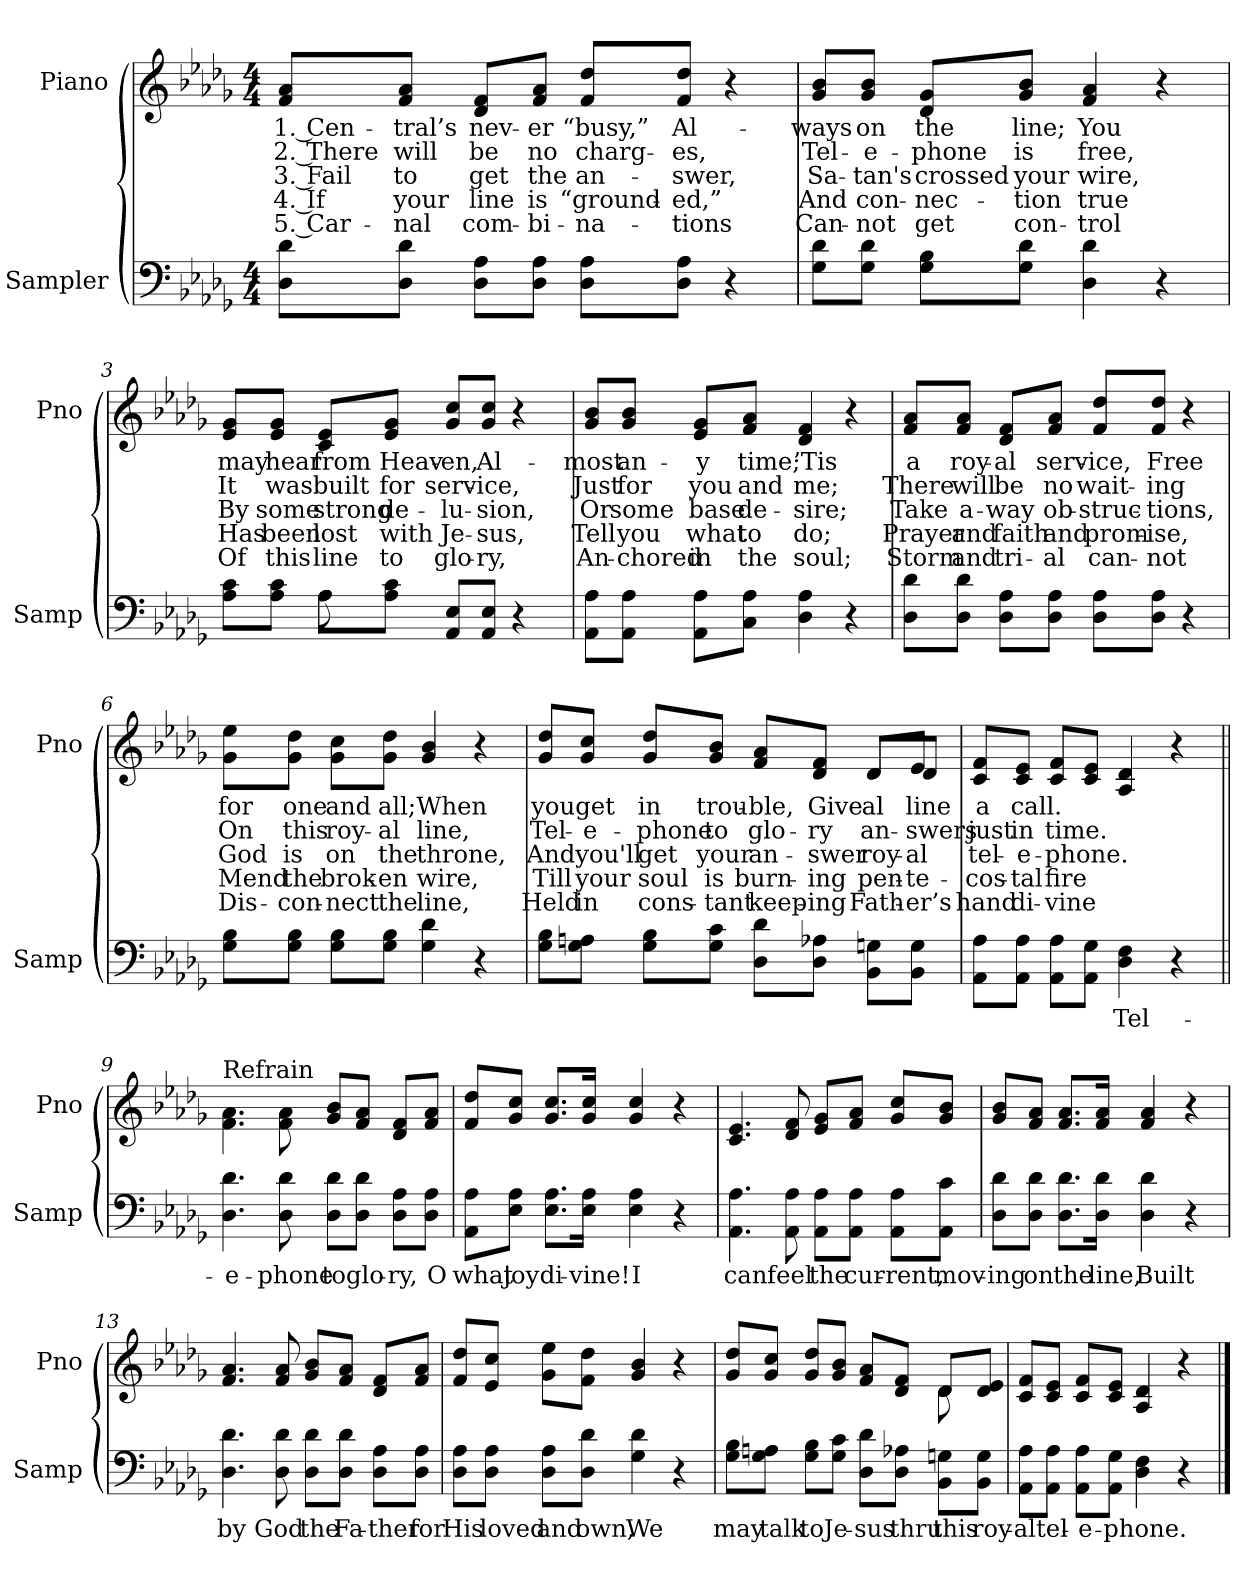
**kern	**text	**kern	**text	**text	**text	**text	**text
*part2	*part2	*part1	*part1	*part1	*part1	*part1	*part1
*staff2	*staff2	*staff1	*staff1	*staff1	*staff1	*staff1	*staff1
*I"Sampler	*	*I"Piano	*	*	*	*	*
*I'Samp	*	*I'Pno	*	*	*	*	*
*clefF4	*	*clefG2	*	*	*	*	*
*k[b-e-a-d-g-]	*	*k[b-e-a-d-g-]	*	*	*	*	*
*D-:	*	*D-:	*	*	*	*	*
*M4/4	*	*M4/4	*	*	*	*	*
=1	=1	=1	=1	=1	=1	=1	=1
8D-\ 8d-\L	.	8f/ 8a-/L	1. Cen-	2. There	3. Fail	4. If	5. Car-
8D-\ 8d-\J	.	8f/ 8a-/J	-tral’s	will	to	your	-nal
8D-\ 8A-\L	.	8d-/ 8f/L	nev-	be	get	line	com-
8D-\ 8A-\J	.	8f/ 8a-/J	-er	no	the	is	-bi-
8D-\ 8A-\L	.	8f/ 8dd-/L	“busy,”	charg-	an-	“ground-	-na-
8D-\ 8A-\J	.	8f/ 8dd-/J	Al-	-es,	-swer,	-ed,”	-tions
4r	.	4r	.	.	.	.	.
=2	=2	=2	=2	=2	=2	=2	=2
8G-\ 8d-\L	.	8g-/ 8b-/L	-ways	Tel-	Sa-	And	Can-
8G-\ 8d-\J	.	8g-/ 8b-/J	on	-e-	-tan's	con-	-not
8G-\ 8B-\L	.	8d-/ 8g-/L	the	-phone	crossed	-nec-	get
8G-\ 8d-\J	.	8g-/ 8b-/J	line;	is	your	-tion	con-
4D- 4d-	.	4f 4a-	You	free,	wire,	true	-trol
4r	.	4r	.	.	.	.	.
=3	=3	=3	=3	=3	=3	=3	=3
*^	*	*	*	*	*	*	*
8A-\ 8c\L	4ryy	.	8e-/ 8g-/L	may	It	By	Has	Of
8A-\ 8c\J	.	.	8e-/ 8g-/J	hear	was	some	been	this
8A-\L	8A-	.	8c/ 8e-/L	from	built	strong	lost	line
8A-\ 8c\J	2ryy	.	8e-/ 8g-/J	Heav-	for	de-	with	to
8AA-/ 8E-/L	.	.	8g-/ 8cc/L	-en,	serv-	-lu-	Je-	glo-
8AA-/ 8E-/J	.	.	8g-/ 8cc/J	Al-	-ice,	-sion,	-sus,	-ry,
4r	.	.	4r	.	.	.	.	.
.	8ryy	.	.	.	.	.	.	.
*v	*v	*	*	*	*	*	*	*
=4	=4	=4	=4	=4	=4	=4	=4
8AA-\ 8A-\L	.	8g-/ 8b-/L	-most	Just	Or	Tell	An-
8AA-\ 8A-\J	.	8g-/ 8b-/J	an-	for	some	you	-chored
8AA-\ 8A-\L	.	8e-/ 8g-/L	-y	you	base	what	in
8C\ 8A-\J	.	8f/ 8a-/J	time;	and	de-	to	the
4D- 4A-	.	4d- 4f	’Tis	me;	-sire;	do;	soul;
4r	.	4r	.	.	.	.	.
=5	=5	=5	=5	=5	=5	=5	=5
8D-\ 8d-\L	.	8f/ 8a-/L	a	There	Take	Prayer	Storm
8D-\ 8d-\J	.	8f/ 8a-/J	roy-	will	a-	and	and
8D-\ 8A-\L	.	8d-/ 8f/L	-al	be	-way	faith	tri-
8D-\ 8A-\J	.	8f/ 8a-/J	serv-	no	ob-	and	-al
8D-\ 8A-\L	.	8f/ 8dd-/L	-ice,	wait-	-struc-	prom-	can-
8D-\ 8A-\J	.	8f/ 8dd-/J	Free	-ing	-tions,	-ise,	-not
4r	.	4r	.	.	.	.	.
=6	=6	=6	=6	=6	=6	=6	=6
8G-\ 8B-\L	.	8g-\ 8ee-\L	for	On	God	Mend	Dis-
8G-\ 8B-\J	.	8g-\ 8dd-\J	one	this	is	the	-con-
8G-\ 8B-\L	.	8g-\ 8cc\L	and	roy-	on	brok-	-nect
8G-\ 8B-\J	.	8g-\ 8dd-\J	all;	-al	the	-en	the
4G- 4d-	.	4g- 4b-	When	line,	throne,	wire,	line,
4r	.	4r	.	.	.	.	.
=7	=7	=7	=7	=7	=7	=7	=7
*	*	*^	*	*	*	*	*
8G-\ 8B-\L	.	8g-/ 8dd-/L	2.ryy	you	Tel-	And	Till	Held
8G-\ 8An\J	.	8g-/ 8cc/J	.	get	-e-	you'll	your	in
8G-\ 8B-\L	.	8g-/ 8dd-/L	.	in	-phone	get	soul	cons-
8G-\ 8c\J	.	8g-/ 8b-/J	.	trou-	to	your	is	-tant
8D-\ 8d-\L	.	8f/ 8a-/L	.	-ble,	glo-	an-	burn-	keep-
8D-\ 8A-X\J	.	8d-/ 8f/J	.	Give	-ry	-swer	-ing	-ing
8BB-\ 8Gn\L	.	8d-/L	8d-/L	-al	an-	roy-	pen-	Fath-
8BB-\ 8G\J	.	8e-/J	8d-/J	line	-swers	-al	-te-	-er’s
*	*	*v	*v	*	*	*	*	*
=8	=8	=8	=8	=8	=8	=8	=8
8AA-\ 8A-\L	.	8c/ 8f/L	a	just	tel-	-cos-	hand
8AA-\ 8A-\J	.	8c/ 8e-/J	call.	in	-e-	-tal	di-
8AA-\ 8A-\L	.	8c/ 8f/L	.	time.	-phone.	fire	-vine
8AA-\ 8G-\J	.	8c/ 8e-/J	.	.	.	.	.
4D- 4F	Tel-	4A- 4d-	.	.	.	.	.
4r	.	4r	.	.	.	.	.
=9||	=9||	=9||	=9||	=9||	=9||	=9||	=9||
!	!	!LO:TX:t=Refrain	!	!	!	!	!
4.D- 4.d-	-e-	4.f\ 4.a-\	.	.	.	.	.
8D- 8d-	-phone	8f\ 8a-\	.	.	.	.	.
8D-\ 8d-\L	to	8g-/ 8b-/L	.	.	.	.	.
8D-\ 8d-\J	glo-	8f/ 8a-/J	.	.	.	.	.
8D-\ 8A-\L	-ry,	8d-/ 8f/L	.	.	.	.	.
8D-\ 8A-\J	O	8f/ 8a-/J	.	.	.	.	.
=10	=10	=10	=10	=10	=10	=10	=10
8AA-\ 8A-\L	what	8f/ 8dd-/L	.	.	.	.	.
8E-\ 8A-\J	joy	8g-/ 8cc/J	.	.	.	.	.
8.E-\ 8.A-\L	di-	8.g-/ 8.cc/L	.	.	.	.	.
16E-\ 16A-\Jk	-vine!	16g-/ 16cc/Jk	.	.	.	.	.
4E- 4A-	I	4g- 4cc	.	.	.	.	.
4r	.	4r	.	.	.	.	.
=11	=11	=11	=11	=11	=11	=11	=11
4.AA- 4.A-	can	4.c 4.e-	.	.	.	.	.
8AA- 8A-	feel	8d- 8f	.	.	.	.	.
8AA-\ 8A-\L	the	8e-/ 8g-/L	.	.	.	.	.
8AA-\ 8A-\J	cur-	8f/ 8a-/J	.	.	.	.	.
8AA-\ 8A-\L	-rent,	8g-/ 8cc/L	.	.	.	.	.
8AA-\ 8c\J	mov-	8g-/ 8b-/J	.	.	.	.	.
=12	=12	=12	=12	=12	=12	=12	=12
8D-\ 8d-\L	-ing	8g-/ 8b-/L	.	.	.	.	.
8D-\ 8d-\J	on	8f/ 8a-/J	.	.	.	.	.
8.D-\ 8.d-\L	the	8.f/ 8.a-/L	.	.	.	.	.
16D-\ 16d-\Jk	line,	16f/ 16a-/Jk	.	.	.	.	.
4D- 4d-	Built	4f 4a-	.	.	.	.	.
4r	.	4r	.	.	.	.	.
=13	=13	=13	=13	=13	=13	=13	=13
4.D- 4.d-	by	4.f 4.a-	.	.	.	.	.
8D- 8d-	God	8f 8a-	.	.	.	.	.
8D-\ 8d-\L	the	8g-/ 8b-/L	.	.	.	.	.
8D-\ 8d-\J	Fa-	8f/ 8a-/J	.	.	.	.	.
8D-\ 8A-\L	-ther	8d-/ 8f/L	.	.	.	.	.
8D-\ 8A-\J	for	8f/ 8a-/J	.	.	.	.	.
=14	=14	=14	=14	=14	=14	=14	=14
8D-\ 8A-\L	His	8f/ 8dd-/L	.	.	.	.	.
8D-\ 8A-\J	loved	8e-/ 8cc/J	.	.	.	.	.
8D-\ 8A-\L	and	8g-\ 8ee-\L	.	.	.	.	.
8D-\ 8d-\J	own,	8f\ 8dd-\J	.	.	.	.	.
4G- 4d-	We	4g- 4b-	.	.	.	.	.
4r	.	4r	.	.	.	.	.
=15	=15	=15	=15	=15	=15	=15	=15
*	*	*^	*	*	*	*	*
8G-\ 8B-\L	may	8g-/ 8dd-/L	2.ryy	.	.	.	.	.
8G-\ 8An\J	talk	8g-/ 8cc/J	.	.	.	.	.	.
8G-\ 8B-\L	to	8g-/ 8dd-/L	.	.	.	.	.	.
8G-\ 8c\J	Je-	8g-/ 8b-/J	.	.	.	.	.	.
8D-\ 8d-\L	-sus	8f/ 8a-/L	.	.	.	.	.	.
8D-\ 8A-X\J	thru	8d-/ 8f/J	.	.	.	.	.	.
8BB-\ 8Gn\L	this	8d-/L	8d-	.	.	.	.	.
8BB-\ 8G\J	roy-	8d-/ 8e-/J	8ryy	.	.	.	.	.
*	*	*v	*v	*	*	*	*	*
=16	=16	=16	=16	=16	=16	=16	=16
8AA-\ 8A-\L	-al	8c/ 8f/L	.	.	.	.	.
8AA-\ 8A-\J	tel-	8c/ 8e-/J	.	.	.	.	.
8AA-\ 8A-\L	-e-	8c/ 8f/L	.	.	.	.	.
8AA-\ 8G-\J	-phone.	8c/ 8e-/J	.	.	.	.	.
4D- 4F	.	4A- 4d-	.	.	.	.	.
4r	.	4r	.	.	.	.	.
==	==	==	==	==	==	==	==
*-	*-	*-	*-	*-	*-	*-	*-
